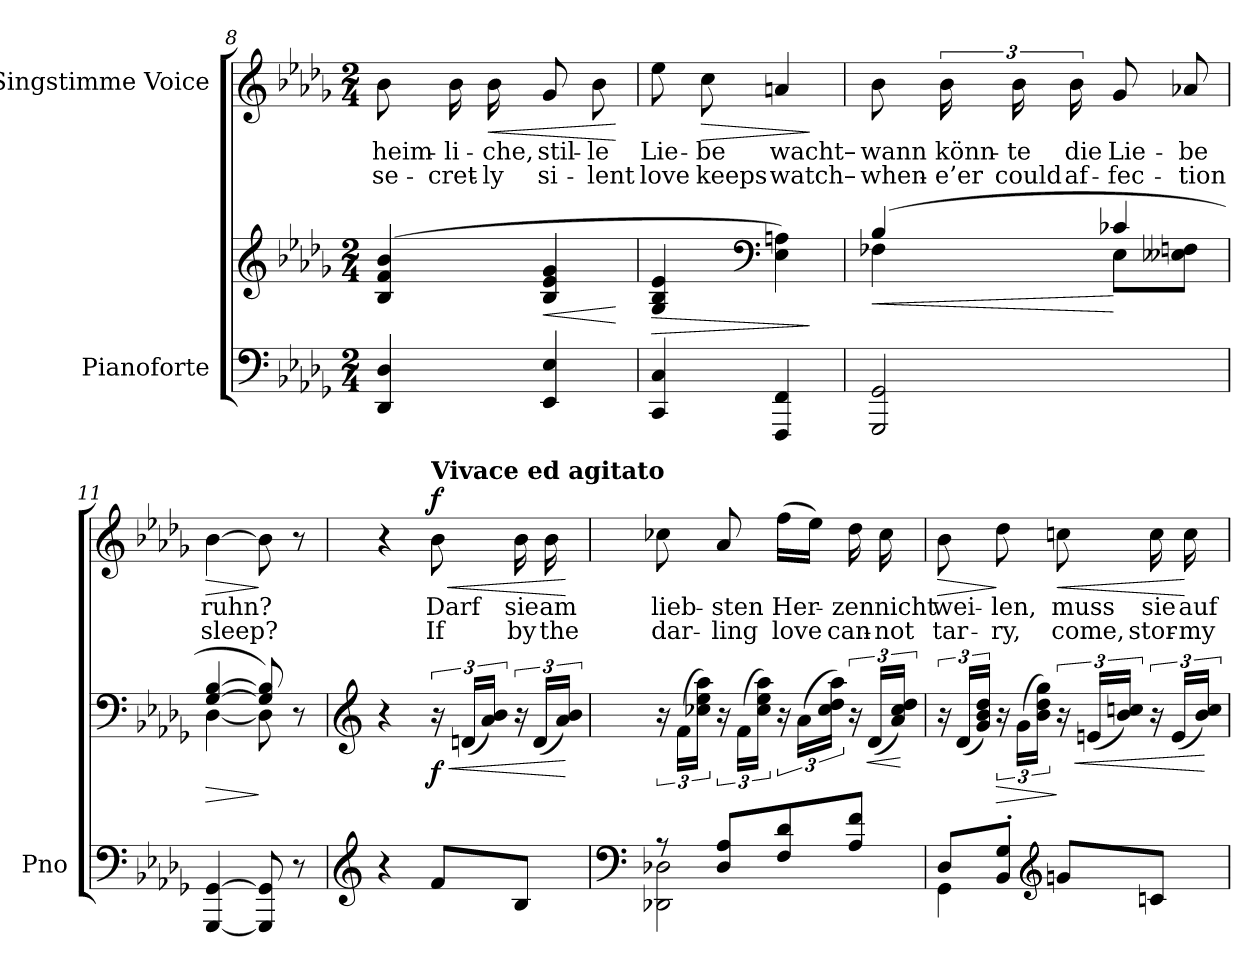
**kern	**kern	**dynam	**kern	**text	**text	**dynam
*part2	*part2	*part2	*part1	*part1	*part1	*part1
*staff3	*staff2	*staff2/3	*staff1	*staff1	*staff1	*staff1
*I"Pianoforte	*	*	*I"Singstimme Voice	*	*	*
*I'Pno	*	*	*	*	*	*
*clefF4	*clefG2	*	*clefG2	*	*	*
*k[b-e-a-d-g-]	*k[b-e-a-d-g-]	*	*k[b-e-a-d-g-]	*	*	*
*M2/4	*M2/4	*	*M2/4	*	*	*
=8	=8	=8	=8	=8	=8	=8
!	!	!	!	!LO:LY:b	!LO:LY:b	!
4DD-/ 4D-/	(4B-/ 4f/ 4b-/	.	8b-\	heim-	se-	.
!	!	!	!	!LO:LY:b	!LO:LY:b	!
.	.	.	16b-\	-li-	-cret-	.
!	!	!	!	!LO:LY:b	!LO:LY:b	!LO:HP:b
.	.	.	16b-\	-che,	-ly	<
!	!	!LO:HP:b	!	!LO:LY:b	!LO:LY:b	!
4EE-/ 4E-/	4B-/ 4e-/ 4g-/	<	8g-/	stil-	si-	.
!	!	!	!	!LO:LY:b	!LO:LY:b	!
.	.	.	8b-\	-le	-lent	.
.	.	[	.	.	.	[
=9	=9	=9	=9	=9	=9	=9
!	!	!LO:HP:b	!	!LO:LY:b	!LO:LY:b	!
4CC/ 4C/	4G-/ 4B-/ 4e-/	>	8ee-\	Lie-	love	.
!	!	!	!	!LO:LY:b	!LO:LY:b	!LO:HP:b
.	.	.	8cc\	-be	keeps	>
*	*clefF4	*	*	*	*	*
!	!	!	!	!LO:LY:b	!LO:LY:b	!
4FFF/ 4FF/	4E-\ 4An\)	.	4an/	wacht–	watch–	.
.	.	]	.	.	.	]
!!LO:LB:g=z
=10	=10	=10	=10	=10	=10	=10
!	!	!LO:HP:b	!	!LO:LY:b	!LO:LY:b	!
*	*^	*	*	*	*	*
2GGG-/ 2GG-/	(4B-/	4F-X\	<	8b-\	wann	when-	.
!	!	!	!	!	!LO:LY:b	!LO:LY:b	!
.	.	.	.	24b-\	könn-	-e’er	.
!	!	!	!	!	!LO:LY:b	!LO:LY:b	!
.	.	.	.	24b-\	-te	could	.
!	!	!	!	!	!LO:LY:b	!LO:LY:b	!
.	.	.	.	24b-\	die	af-	.
!	!	!	!	!	!LO:LY:b	!LO:LY:b	!
.	4c-X/	8E-\L	[	8g-/	Lie-	-fec-	.
!	!	!	!	!	!LO:LY:b	!LO:LY:b	!
.	.	8E--X\ 8Fn\J	.	8a-X/	-be	-tion	.
=11	=11	=11	=11	=11	=11	=11	=11
!	!	!	!LO:HP:b	!	!LO:LY:b	!LO:LY:b	!LO:HP:b
[4GGG-/ [4GG-/	[<4G-/ [4B-/	[4D-\	>	[4b-\	ruhn?	sleep?	>
8GGG-/] 8GG-/]	8G-/] 8B-/])	8D-\]	]	8b-\]	.	.	]
8r	8r	8ryy	.	8r	.	.	.
*	*v	*v	*	*	*	*	*
=12	=12	=12	=12	=12	=12	=12
*clefG2	*clefG2	*	*	*	*	*
4r	4r	.	4r	.	.	.
!	!	!	!LO:TX:a:B:t=Vivace ed agitato	!	!	!
!	!	!LO:DY:b	!	!LO:LY:b	!LO:LY:b	!LO:HP:b
!	!	!	!	!	!	!LO:DY:n=1:a
8f/L	24r	f	8b-\	Darf	If	< f
!	!	!LO:HP:b	!	!	!	!
.	(24dn/LL	<	.	.	.	.
.	24a-/ 24b-/JJ)	.	.	.	.	.
!	!	!	!	!LO:LY:b	!LO:LY:b	!
8B-/J	24r	.	16b-\	sie	by	.
.	(24d/LL	.	.	.	.	.
!	!	!	!	!LO:LY:b	!LO:LY:b	!
.	.	.	16b-\	am	the	.
.	24a-/ 24b-/JJ)	.	.	.	.	.
.	.	[	.	.	.	[
=13	=13	=13	=13	=13	=13	=13
*clefF4	*	*	*	*	*	*
*^	*	*	*	*	*	*
!	!	!	!	!	!LO:LY:b	!LO:LY:b	!
8r	2DD-X\ 2D-X\	24r	.	8cc-X\	lieb-	dar-	.
.	.	(24f\LL	.	.	.	.	.
.	.	24cc-X\ 24ee-\ 24aa-\JJ)	.	.	.	.	.
!	!	!	!	!	!LO:LY:b	!LO:LY:b	!
8D-/ 8A-/L	.	24r	.	8a-/	-sten	-ling	.
.	.	(24f\LL	.	.	.	.	.
.	.	24cc-\ 24ee-\ 24aa-\JJ)	.	.	.	.	.
!	!	!	!	!	!LO:LY:b	!LO:LY:b	!
8F/ 8d-/	.	24r	.	(16ff\LL	Her-	love	.
.	.	(24a-\LL	.	.	.	.	.
.	.	.	.	16ee-\JJ)	.	.	.
.	.	24cc-\ 24dd-\ 24aa-\JJ)	.	.	.	.	.
!	!	!	!	!	!LO:LY:b	!LO:LY:b	!
8A-/ 8f/J	.	24r	.	16dd-\	-zen	can-	.
!	!	!	!LO:HP:b	!	!	!	!
.	.	(24d-/LL	<	.	.	.	.
!	!	!	!	!	!LO:LY:b	!LO:LY:b	!
.	.	.	.	16cc-\	nicht	-not	.
.	.	24a-/ 24cc-/ 24dd-/JJ)	.	.	.	.	.
*v	*v	*	*	*	*	*	*
.	.	[	.	.	.	.
!!LO:LB:g=z
=14	=14	=14	=14	=14	=14	=14
*^	*	*	*	*	*	*
!	!	!	!	!	!LO:LY:b	!LO:LY:b	!LO:HP:b
8D-/L	4GG-\	24r	.	8b-\	wei-	tar-	>
.	.	(24d-/LL	.	.	.	.	.
.	.	24g-/ 24b-/ 24dd-/JJ)	.	.	.	.	.
!	!	!	!LO:HP:b	!	!LO:LY:b	!LO:LY:b	!
8BB-/'< 8G-/'<J	.	24r	>	8dd-\	-len,	-ry,	]
.	.	(24g-\LL	.	.	.	.	.
.	.	24b-\ 24dd-\ 24gg-\JJ)	.	.	.	.	.
*clefG2	*	*	*	*	*	*	*
!	!	!	!	!	!LO:LY:b	!LO:LY:b	!LO:HP:b
8gn/L	4ryy	24r	]	8ccn\	muss	come,	<
!	!	!	!LO:HP:b	!	!	!	!
.	.	(24en/LL	<	.	.	.	.
.	.	24b-/ 24ccn/JJ)	.	.	.	.	.
!	!	!	!	!	!LO:LY:b	!LO:LY:b	!
8cn/J	.	24r	.	16cc\	sie	stor-	.
.	.	(24e/LL	.	.	.	.	.
!	!	!	!	!	!LO:LY:b	!LO:LY:b	!
.	.	.	.	16cc\	auf	-my	[
.	.	24b-/ 24cc/JJ)	.	.	.	.	.
*v	*v	*	*	*	*	*	*
.	.	[	.	.	.	.
=	=	=	=	=	=	=
*-	*-	*-	*-	*-	*-	*-
